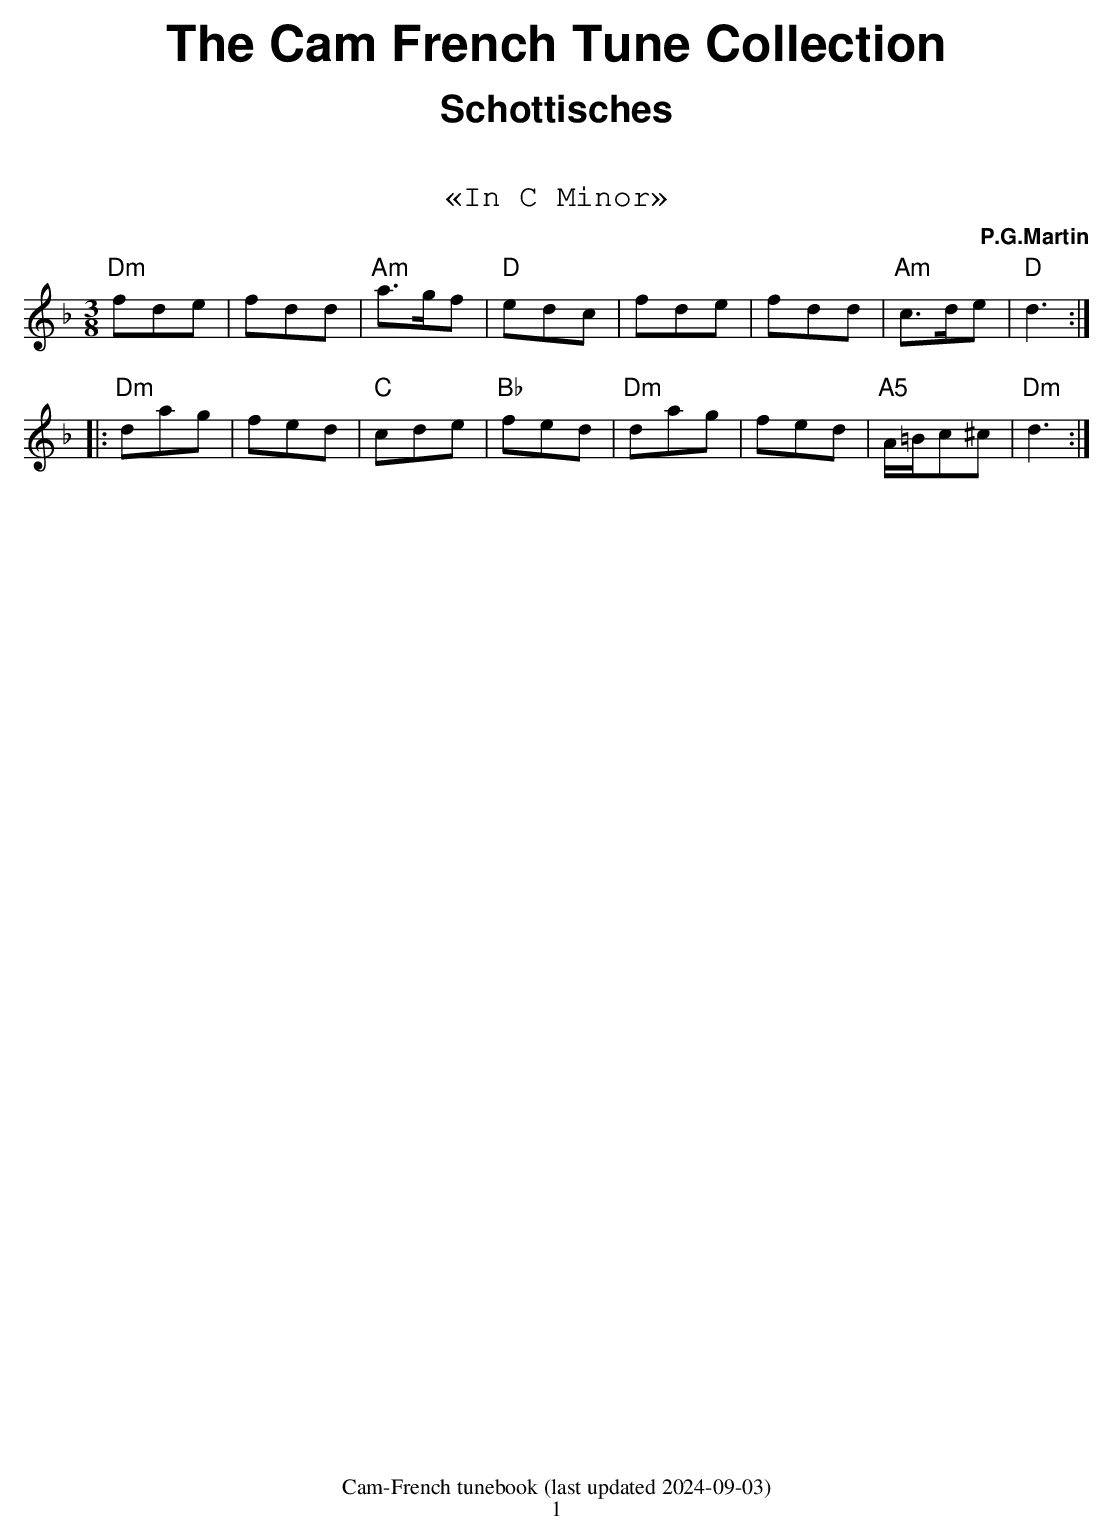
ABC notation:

X:1
T:«In C Minor»
C:P.G.Martin
M:3/8
L:1/8
K:Dm
"Dm"fde|fdd|"Am"a>gf|"D"edc|fde|fdd|"Am"c>de|"D"d3:|
|:"Dm"dag|fed|"C"cde|"Bb"fed|"Dm"dag|fed|"A5"A/2=B/2c^c|"Dm"d3:|
